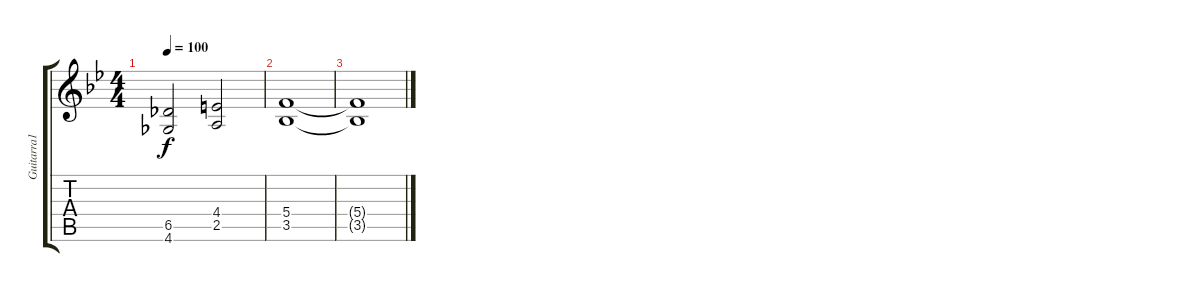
\track ("Guitarra1" "Guitarra1") {instrument distortionguitar}
\staff {score tabs}
\tuning (D4 A3 F3 C3 G2 D2) {hide}
\ts (4 4)
\tempo 100
\clef g2
\ks gminor
(6.5 4.6).2{dy f} (4.4 2.5).2 |
(5.4 3.5).1 |
(5.4{t} 3.5{t}).1
